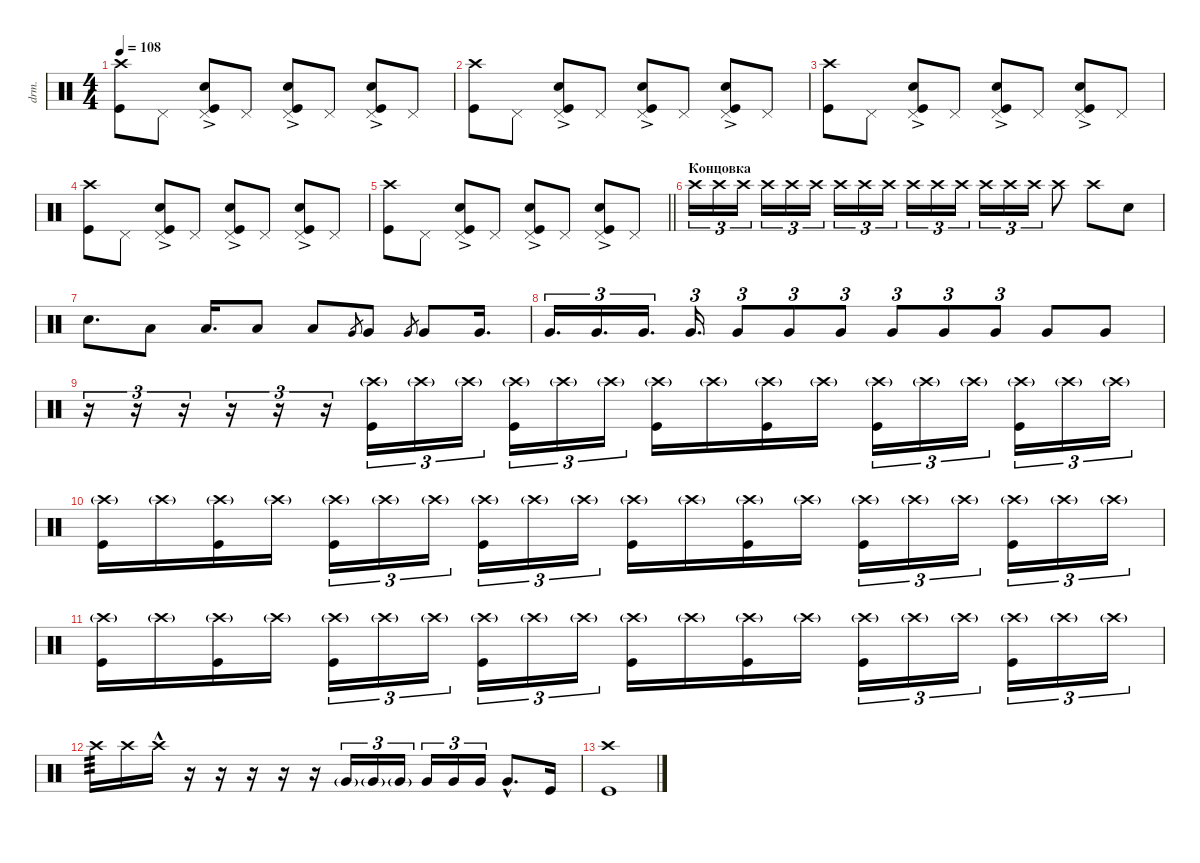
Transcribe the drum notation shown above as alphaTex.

\defaultSystemsLayout 4
\hideDynamics
\bracketExtendMode nobrackets
\track ("Ударные" "drm.") {instrument percussion}
\staff {score}
\articulation defaults
\ts (4 4)
\tempo 108
\clef neutral
\ks c
("Crash high (hit)" "Kick (hit)").8{dy f} "Pedal Hi-Hat (hit)".8 ("Pedal Hi-Hat (hit)"{ac} "Snare (hit) 2" "Kick (hit)").8 "Pedal Hi-Hat (hit)".8 ("Pedal Hi-Hat (hit)"{ac} "Snare (hit) 2" "Kick (hit)").8 "Pedal Hi-Hat (hit)".8 ("Pedal Hi-Hat (hit)"{ac} "Snare (hit) 2" "Kick (hit)").8 "Pedal Hi-Hat (hit)".8 |
("Crash high (hit)" "Kick (hit)").8 "Pedal Hi-Hat (hit)".8 ("Pedal Hi-Hat (hit)"{ac} "Snare (hit) 2" "Kick (hit)").8 "Pedal Hi-Hat (hit)".8 ("Pedal Hi-Hat (hit)"{ac} "Snare (hit) 2" "Kick (hit)").8 "Pedal Hi-Hat (hit)".8 ("Pedal Hi-Hat (hit)"{ac} "Snare (hit) 2" "Kick (hit)").8 "Pedal Hi-Hat (hit)".8 |
("Crash high (hit)" "Kick (hit)").8 "Pedal Hi-Hat (hit)".8 ("Pedal Hi-Hat (hit)"{ac} "Snare (hit) 2" "Kick (hit)").8 "Pedal Hi-Hat (hit)".8 ("Pedal Hi-Hat (hit)"{ac} "Snare (hit) 2" "Kick (hit)").8 "Pedal Hi-Hat (hit)".8 ("Pedal Hi-Hat (hit)"{ac} "Snare (hit) 2" "Kick (hit)").8 "Pedal Hi-Hat (hit)".8 |
("Crash high (hit)" "Kick (hit)").8 "Pedal Hi-Hat (hit)".8 ("Pedal Hi-Hat (hit)"{ac} "Snare (hit) 2" "Kick (hit)").8 "Pedal Hi-Hat (hit)".8 ("Pedal Hi-Hat (hit)"{ac} "Snare (hit) 2" "Kick (hit)").8 "Pedal Hi-Hat (hit)".8 ("Pedal Hi-Hat (hit)"{ac} "Snare (hit) 2" "Kick (hit)").8 "Pedal Hi-Hat (hit)".8 |
\barLineRight lightlight
("Crash high (hit)" "Kick (hit)").8 "Pedal Hi-Hat (hit)".8 ("Pedal Hi-Hat (hit)"{ac} "Snare (hit) 2" "Kick (hit)").8 "Pedal Hi-Hat (hit)".8 ("Pedal Hi-Hat (hit)"{ac} "Snare (hit) 2" "Kick (hit)").8 "Pedal Hi-Hat (hit)".8 ("Pedal Hi-Hat (hit)"{ac} "Snare (hit) 2" "Kick (hit)").8 "Pedal Hi-Hat (hit)".8 |
\section ("" "Концовка")
"Crash high (hit)".16{tu (3 2) dy ff} "Crash high (hit)".16{tu (3 2)} "Crash high (hit)".16{tu (3 2)} "Crash high (hit)".16{tu (3 2)} "Crash high (hit)".16{tu (3 2)} "Crash high (hit)".16{tu (3 2)} "Crash high (hit)".16{tu (3 2)} "Crash high (hit)".16{tu (3 2)} "Crash high (hit)".16{tu (3 2)} "Crash high (hit)".16{tu (3 2)} "Crash high (hit)".16{tu (3 2)} "Crash high (hit)".16{tu (3 2)} "Crash high (hit)".16{tu (3 2)} "Crash high (hit)".16{tu (3 2)} "Crash high (hit)".16{tu (3 2)} "Crash high (hit)".8 "Crash high (hit)".8 "Snare (hit) 2".8{dy f} |
"Snare (hit) 2".8{d} "Low Tom (hit)".8 "Low Tom (hit)".16{d} "Low Tom (hit)".8 "Low Tom (hit)".8 "Very Low Tom (hit)".8{gr dy mf} "Very Low Tom (hit)".8{dy f} "Very Low Tom (hit)".8{gr dy mf} "Very Low Tom (hit)".8{dy f} "Very Low Tom (hit)".16{d} |
"Very Low Tom (hit)".16{d tu (3 2)} "Very Low Tom (hit)".16{d tu (3 2)} "Very Low Tom (hit)".16{d tu (3 2)} "Very Low Tom (hit)".16{d tu (3 2)} "Very Low Tom (hit)".8{tu (3 2)} "Very Low Tom (hit)".8{tu (3 2)} "Very Low Tom (hit)".8{tu (3 2)} "Very Low Tom (hit)".8{tu (3 2)} "Very Low Tom (hit)".8{tu (3 2)} "Very Low Tom (hit)".8{tu (3 2)} "Very Low Tom (hit)".8 "Very Low Tom (hit)".8 |
r.16{tu (3 2)} r.16{tu (3 2)} r.16{tu (3 2)} r.16{tu (3 2)} r.16{tu (3 2)} r.16{tu (3 2)} ("Crash high (hit)"{g} "Kick (hit)").16{tu (3 2)} "Crash high (hit)"{g}.16{tu (3 2)} "Crash high (hit)"{g}.16{tu (3 2)} ("Crash high (hit)"{g} "Kick (hit)").16{tu (3 2)} "Crash high (hit)"{g}.16{tu (3 2)} "Crash high (hit)"{g}.16{tu (3 2)} ("Crash high (hit)"{g} "Kick (hit)").16 "Crash high (hit)"{g}.16{dy mf} ("Crash high (hit)"{g} "Kick (hit)").16{dy f} "Crash high (hit)"{g}.16{dy mf} ("Crash high (hit)"{g} "Kick (hit)").16{tu (3 2) dy f} "Crash high (hit)"{g}.16{tu (3 2) dy mf} "Crash high (hit)"{g}.16{tu (3 2)} ("Crash high (hit)"{g} "Kick (hit)").16{tu (3 2) dy f} "Crash high (hit)"{g}.16{tu (3 2) dy mf} "Crash high (hit)"{g}.16{tu (3 2)} |
("Crash high (hit)"{g} "Kick (hit)").16{dy f} "Crash high (hit)"{g}.16{dy mf} ("Crash high (hit)"{g} "Kick (hit)").16{dy f} "Crash high (hit)"{g}.16{dy mf} ("Crash high (hit)"{g} "Kick (hit)").16{tu (3 2) dy f} "Crash high (hit)"{g}.16{tu (3 2) dy mf} "Crash high (hit)"{g}.16{tu (3 2)} ("Crash high (hit)"{g} "Kick (hit)").16{tu (3 2) dy f} "Crash high (hit)"{g}.16{tu (3 2) dy mf} "Crash high (hit)"{g}.16{tu (3 2)} ("Crash high (hit)"{g} "Kick (hit)").16{dy f} "Crash high (hit)"{g}.16{dy mf} ("Crash high (hit)"{g} "Kick (hit)").16{dy f} "Crash high (hit)"{g}.16{dy mf} ("Crash high (hit)"{g} "Kick (hit)").16{tu (3 2) dy f} "Crash high (hit)"{g}.16{tu (3 2) dy mf} "Crash high (hit)"{g}.16{tu (3 2)} ("Crash high (hit)"{g} "Kick (hit)").16{tu (3 2) dy f} "Crash high (hit)"{g}.16{tu (3 2) dy mf} "Crash high (hit)"{g}.16{tu (3 2)} |
("Crash high (hit)"{g} "Kick (hit)").16{dy f} "Crash high (hit)"{g}.16{dy mf} ("Crash high (hit)"{g} "Kick (hit)").16{dy f} "Crash high (hit)"{g}.16{dy mf} ("Crash high (hit)"{g} "Kick (hit)").16{tu (3 2) dy f} "Crash high (hit)"{g}.16{tu (3 2) dy mf} "Crash high (hit)"{g}.16{tu (3 2)} ("Crash high (hit)"{g} "Kick (hit)").16{tu (3 2) dy f} "Crash high (hit)"{g}.16{tu (3 2) dy mf} "Crash high (hit)"{g}.16{tu (3 2)} ("Crash high (hit)"{g} "Kick (hit)").16{dy f} "Crash high (hit)"{g}.16{dy mf} ("Crash high (hit)"{g} "Kick (hit)").16{dy f} "Crash high (hit)"{g}.16{dy mf} ("Crash high (hit)"{g} "Kick (hit)").16{tu (3 2) dy f} "Crash high (hit)"{g}.16{tu (3 2) dy mf} "Crash high (hit)"{g}.16{tu (3 2)} ("Crash high (hit)"{g} "Kick (hit)").16{tu (3 2) dy f} "Crash high (hit)"{g}.16{tu (3 2) dy mf} "Crash high (hit)"{g}.16{tu (3 2)} |
"Crash high (hit)".16{tp 3 dy f} "Crash high (hit)".16 "Crash high (hit)"{hac}.16 r.16 r.16 r.16 r.16 r.16 "Very Low Tom (hit)"{g}.16{tu (3 2) dy mf} "Very Low Tom (hit)"{g}.16{tu (3 2)} "Very Low Tom (hit)"{g}.16{tu (3 2)} "Very Low Tom (hit)".16{tu (3 2) dy f} "Very Low Tom (hit)".16{tu (3 2)} "Very Low Tom (hit)".16{tu (3 2)} "Very Low Tom (hit)"{hac}.8{d} "Kick (hit)".16 |
("Crash high (hit)" "Kick (hit)").1{dy fff}
